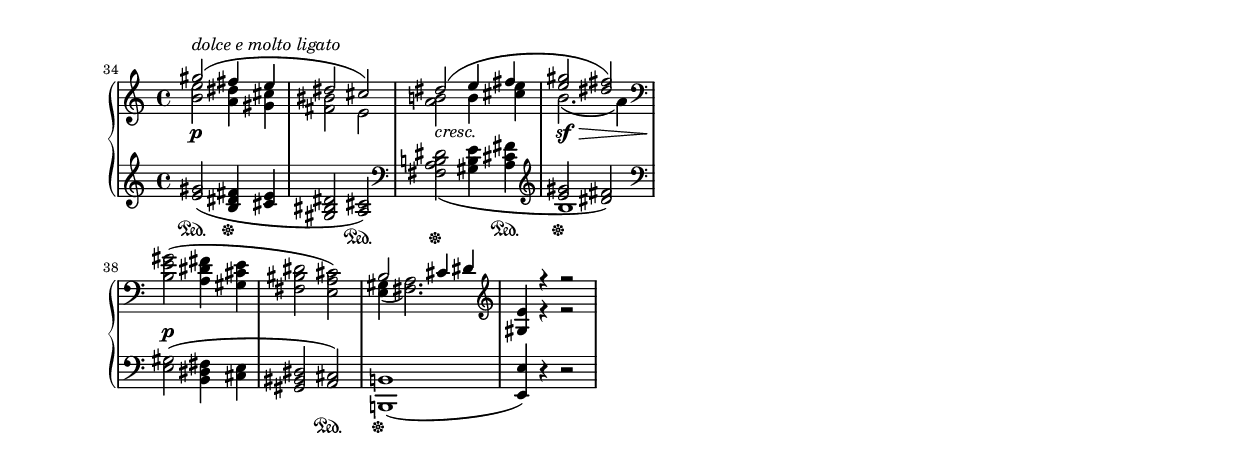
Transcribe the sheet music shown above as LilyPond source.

\version "2.11.57"
\include "english.ly"
#(set-global-staff-size 15)
\paper{
  ragged-right=##t
  line-width=17\cm
  indent=0\cm
}
  
\layout {
  \context { \Score
    \override PaperColumn #'keep-inside-line = ##t
    \override NonMusicalPaperColumn #'keep-inside-line = ##t
  }
}

% NR 1.1 Pitches

% L. v. Beethoven 
% Piano sonata 21 - Dem Grafen von Waldstein Gewidmet
% chorale at measures 34 - 40+

\new PianoStaff <<

   % RH Staff
   \new Staff <<

      % RH Voice 1
      \new Voice {
         \set Score.currentBarNumber = #34
         \voiceOne
         gs''2 ( ^ \markup \italic { dolce e molto ligato }
         fs''4
         e''4
         |
         ds''2
         cs''2 )
         |
         ds''2 (
         e''4
         fs''4
         |
         <gs'' e''>2
         <fs'' ds''>2 )
         |
         \oneVoice
         \clef bass
         <gs' e' b>2 (
         <fs' ds' a>4
         <e' cs' gs>4
         |
         <ds' bs fs>2
         <cs' a e>2 )
         |
         \voiceOne
         b2 %(
         cs'4
         ds'4
         |
         \clef treble
         <e' gs>4 %)
         r4 r2
      }

      % RH Voice 2
      \new Voice {
         \voiceTwo
         \override Staff.DynamicLineSpanner #'staff-padding = #2.5
         <e'' b'>2 \p
         <ds'' a'>4
         <cs'' gs'>4
         |
         <bs' fs'>2
         e'2
         |
         \once \override TextScript #'staff-padding = #2.5
         <b'! a'>2 _ \markup \italic { cresc. }
         b'4
         <e'' cs''>4
         |
         b'2. ( \sf \>
         a'4 ) 
         \clef bass
         | \break
         s1 \p
         |
         s1
         |
         <gs e>4 (
         <a fs>2. )
         |
         s4
         r4 r2
      }

   >>

   % LH Staff
   \new Staff {
      \override Staff.SustainPedalLineSpanner #'staff-padding = #5
      <gs' e'>2 ( \sustainOn
      <fs' ds' b>4 \sustainOff
      <e' cs'>4
      |
      <ds' bs gs>2
      <cs' a>2 ) \sustainOn
      |
      \clef bass
      \slurDown
      <ds' b! a fs>2 ( \sustainOff
      <e' b gs>4
      <fs' cs' a>4 \sustainOn
      |
      \clef treble
      \voiceOne
      <<
         {
            <gs' e'>2
            <fs' ds'>2 )
         }
         \new Voice {
            \voiceTwo
            b1 \sustainOff
         }
      >>
      \oneVoice
      |
      %\break
      \clef bass
      <gs e>2 ( 
      <fs ds b,>4
      <e cs>4
      |
      <ds bs, gs,>2
      <cs a,>2 ) \sustainOn
      |
      <b,! b,,!>1 ( \sustainOff
      |
      <e e,>4 )
      r4 r2
   }

>>
